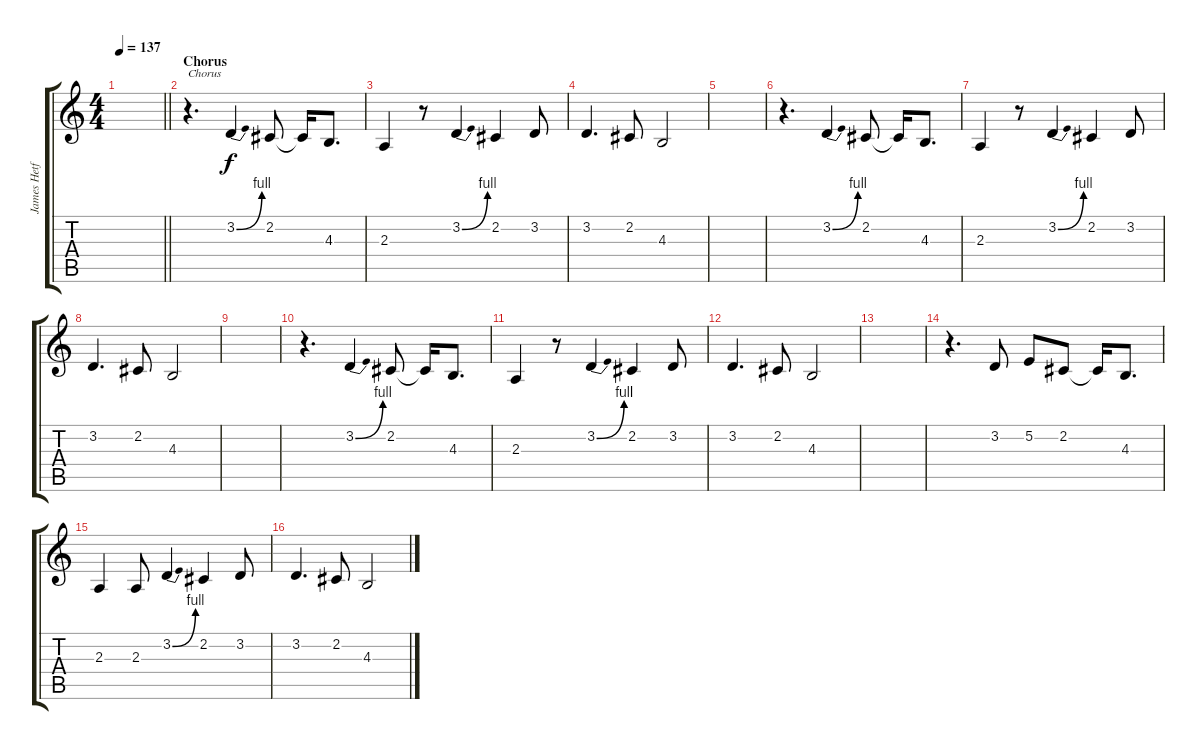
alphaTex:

\track ("James Hetfield" "James Hetf") {instrument harmonica}
\staff {score tabs}
\tuning (E4 B3 G3 D3 A2 E2) {hide}
\ts (4 4)
\tempo 137
\clef g2
\barLineRight lightlight
\ks c
|
\section ("" "Chorus")
r.4{d txt "Chorus"} 3.2{be (bend 0 0 60 4)}.4 2.2.8 2.2{t}.16 4.3.8{d} |
2.3.4 r.8 3.2{be (bend 0 0 60 4)}.4 2.2.4 3.2.8 |
3.2.4{d} 2.2.8 4.3.2 |
|
r.4{d} 3.2{be (bend 0 0 60 4)}.4 2.2.8 2.2{t}.16 4.3.8{d} |
2.3.4 r.8 3.2{be (bend 0 0 60 4)}.4 2.2.4 3.2.8 |
3.2.4{d} 2.2.8 4.3.2 |
|
r.4{d} 3.2{be (bend 0 0 60 4)}.4 2.2.8 2.2{t}.16 4.3.8{d} |
2.3.4 r.8 3.2{be (bend 0 0 60 4)}.4 2.2.4 3.2.8 |
3.2.4{d} 2.2.8 4.3.2 |
|
r.4{d} 3.2.8 5.2.8 2.2.8 2.2{t}.16 4.3.8{d} |
2.3.4 2.3.8 3.2{be (bend 0 0 60 4)}.4 2.2.4 3.2.8 |
3.2.4{d} 2.2.8 4.3.2
